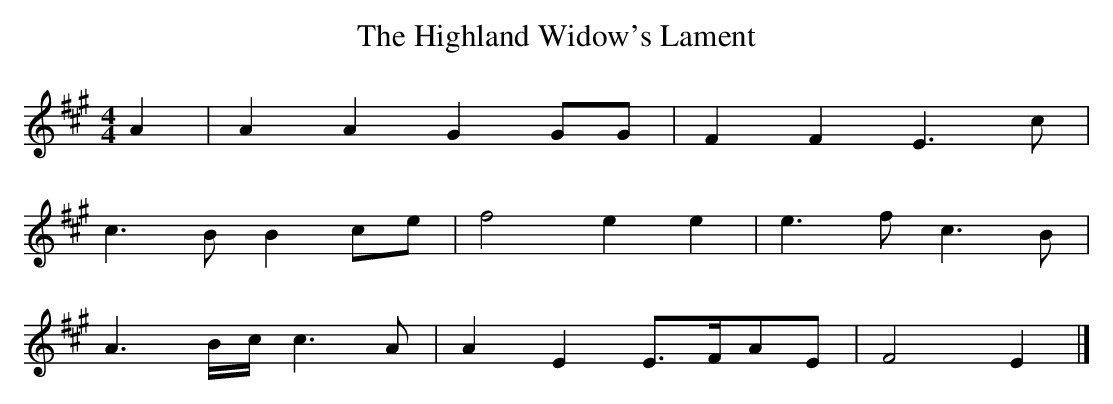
X:1
T:Highland Widow's Lament, The
L:1/8
M:4/4
K:A
A2 | A2 A2 G2 GG | F2 F2 E3 c |
c3 B B2 ce | f4 e2 e2 | e3 f c3 B |
A3 B/c/ c3 A | A2 E2 E>FAE | F4 E2 |]
